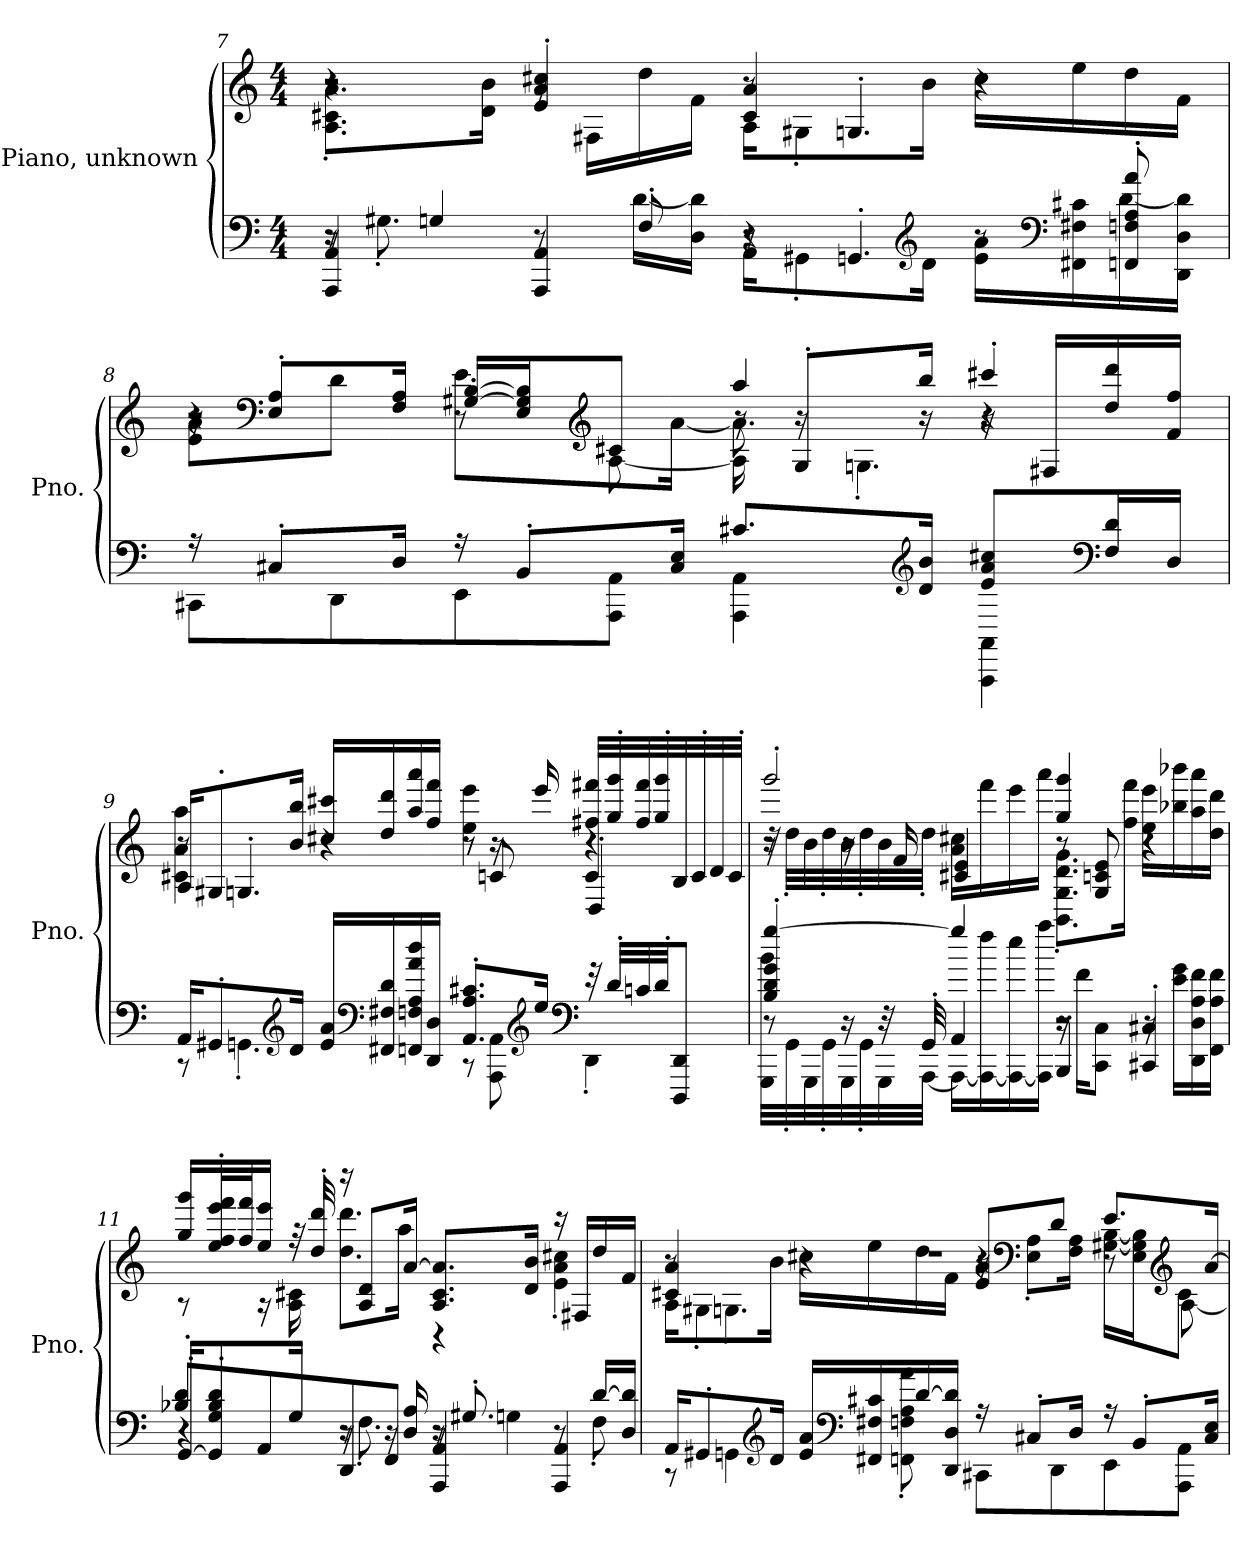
**kern	**kern
*part1	*part1
*staff2	*staff1
*I"Piano, unknown	*
*I'Pno.	*
!!LO:PB:g=z
*clefF4	*clefG2
*k[]	*k[]
*M4/4	*M4/4
=7	=7
*^	*^
*	*^	*	*^
8r	16r	4AAA/ 4AA/	4r	8.A\' 8.c#X\' 8.a\'L	2r
.	8.G#X'\	.	.	.	.
4Gn/	.	.	.	.	.
.	.	.	.	16d\ 16b\Jk	.
.	8r	4AAA/ 4AA/	4e/' 4a/' 4cc#X/'	16r	.
.	.	.	.	16F#X\LL	.
8F'/	[16d\LL	.	.	16dd\	.
.	16D\ 16d\]JJ	.	.	16f\JJ	.
4r	16AA\KL	8r	4c#/ 4a/	16A\KL	8r
.	8GG#X'\	.	.	8G#X'\	.
.	.	4.GGn'/	.	.	4.Gn'/
*clefG2	*	*	*	*	*
.	16d\Jk	.	.	16b\Jk	.
8r	16e\ 16a\LL	.	4r	16cc#\LL	.
*clefF4	*	*	*	*	*
.	16FF#X\ 16F#X\ 16c#X\	.	.	16ee\	.
8FFn/' 8Fn/' 8A/' 8a/'	[16d\	.	.	16dd\	.
.	16DD\ 16D\ 16d\]JJ	.	.	16f\JJ	.
*	*v	*v	*	*	*
!!LO:LB:g=z
=8	=8	=8	=8	=8
*	*	*	*	*^
16r	8CC#X\L	2r	8e\ 8a\L	16r	4r
*	*	*clefF4	*	*	*
8C#X'/L	.	.	.	8E/' 8A/'L	.
.	8DD\	.	8d\J	.	.
16D/Jk	.	.	.	16F/ 16A/Jk	.
16r	8EE\	.	8.e\L	[16G#X/ [16B/LL	8r
8BB'/L	.	.	.	16E/ 16G#/] 16B/]J	.
*	*	*clefG2	*	*	*
.	8AAA\ 8AA\J	.	.	8c#X/J	[8A\
16C#/ 16E/Jk	.	.	[16a\Jk	.	.
8.c#X/L	4AAA\ 4AA\	4aa/	8.a\]	16r	16A\]
.	.	.	.	8G#'/L	16r
.	.	.	.	.	4.Gn'\
*clefG2	*	*	*	*	*
16d/ 16b/Jk	.	.	16r	16bb/Jk	.
8e/ 8a/ 8cc#X/L	4AAA\ 4AA\	4ccc#X'/	4r	16r	.
.	.	.	.	16F#X/LL	.
*clefF4	*	*	*	*	*
16F/ 16d/L	.	.	.	16dd/ 16ddd/	.
16D/JJ	.	.	.	16f/ 16ff/JJ	.
*	*	*	*	*v	*v
!!LO:LB:g=z
=9	=9	=9	=9	=9
16AA/KL	8r	16A/KL	4c#X\ 4a\ 4aa\	8r
8GG#X'/	.	8G#X'/	.	.
.	4.GGn'\	.	.	4.Gn'/
*clefG2	*	*	*	*
16d/Jk	.	16b/ 16bb/Jk	.	.
16e/ 16a/LL	.	16cc#X/ 16ccc#X/LL	4r	.
*clefF4	*	*	*	*
16FF#X/ 16F#X/ 16d/	.	16dd/ 16ddd/	.	.
16FFn/ 16Fn/ 16A/ 16a/ 16dd/	.	16aa/ 16aaa/	.	.
16DD/ 16D/JJ	.	16ff/ 16fff/JJ	.	.
8.AA/' 8.A/' 8.c#X/'L	8r	8r	4ee\ 4eee\	8r
.	8AAA\ 8AA\	16r	.	8cn/
*clefG2	*	*	*	*
16ee/Jk	.	16eee/	.	.
*clefF4	*	*	*	*
32r	4DD'\	32c/ 32ff#X/ 32fff#X/LLL	4r	4D'/
32d'/LLL	.	32gg/' 32ggg/'	.	.
32cn/	.	32ff#/ 32fff#/	.	.
32d'/JJ	.	32gg/' 32ggg/'	.	.
8DDD/ 8DD/J	.	32B/	.	.
.	.	32c'/	.	.
.	.	32d/	.	.
.	.	32c'/JJJ	.	.
!!LO:LB:g=z	!!	!!
=10	=10	=10	=10	=10
*	*^	*	*	*
4B/' 4d/' 4g/' [4gg/'	32GGG\ 32b\LLL	8r	2ggg'/	32r	8r
.	32GG'\	.	.	32dd'\LLL	.
.	32GGG\	.	.	32b\	.
.	32GG'\	.	.	32dd'\	.
.	32GGG\	16r	.	32b\	16r
.	32GG'\	.	.	32dd'\	.
.	32GGG\	32r	.	32b\	16f/
.	[32AAA\JJJ	32GG'/	.	32dd'\JJJ	.
4gg/]	16AAA\LL_	4AA/	.	16a\ 16cc#X\LL	4c#X/ 4e/
.	16AAA\_ 16ff\	.	.	16fff\	.
.	16AAA\_ 16ee\	.	.	16eee\	.
.	16AAA\] 16aa\JJ	.	.	16aaa\JJ	.
2r	16r	4BBB'/	4gg/ 4ggg/	8.BB\' 8.G\' 8.d\' 8.g\'L	8r
.	16f\KL	.	.	.	.
.	8CC\ 8C\J	.	.	.	8G/ 8cn/ 8e/
.	.	.	.	16ff\ 16fff\Jk	.
.	16r	4CC#X/' 4C#X/'	4r	16ee\ 16eee\LL	4r
.	16e\ 16g\LL	.	.	16bb-X\ 16bbb-X\	.
.	16DD\ 16D\ 16A\ 16f\	.	.	16aa\ 16aaa\	.
.	16FF\ 16A\ 16f\JJ	.	.	16dd\ 16ddd\JJ	.
*	*	*	*	*v	*v
!!LO:LB:g=z
=11	=11	=11	=11	=11
[16GG'/KL	4r	8B-X/' 8d/'L	16gg/ 16ggg/LL	8r
8GG/]' 8G/' 8B-/' 8d/'	.	.	32ee/' 32ff/' 32eee/' 32fff/'L	.
.	.	.	32ff/ 32fff/J	.
.	.	8AA/	16ee/ 16eee/JJ	16r
16G/Jk	.	.	32r	16A\ 16c#X\
.	.	.	32dd/' 32ddd/'	.
8r	16r	8DD/	16r	8.dd\ 8.ddd\L
.	8.F'\	.	8A/ 8d/L	.
16r	.	8FF/J	.	.
16D/ 16A/	.	.	[16a/Jk	16aa\Jk
16r	8r	4AAA/ 4AA/	8.A/ 8.c#/ 8.a/]L	4r
8.G#X'/	.	.	.	.
.	4Gn\	.	.	.
.	.	.	16d/ 16b/Jk	.
8r	.	4AAA/ 4AA/	16r	4e\' 4a\' 4cc#X\'
.	.	.	16F#X/LL	.
[16d/LL	8F'\	.	16dd/	.
16D/ 16d/]JJ	.	.	16f/JJ	.
*	*v	*v	*	*
!!LO:LB:g=z
=12	=12	=12	=12
*	*	*^	*^
16AA/KL	8r	1r	16A\KL	4c#X/ 4a/	8r
8GG#X'/	.	.	8G#X'\	.	.
.	4GGn\	.	.	.	4.Gn'\
*clefG2	*	*	*	*	*
16d/Jk	.	.	16b\Jk	.	.
16e/ 16a/LL	.	.	16cc#X\LL	4r	.
*clefF4	*	*	*	*	*
16FF#X/ 16F#X/ 16c#X/	.	.	16ee\	.	.
[16d/	8FFn\' 8Fn\' 8A\' 8a\'	.	16dd\	.	.
16DD/ 16D/ 16d/]JJ	.	.	16f\JJ	.	.
16r	8CC#X\L	.	16r	8e/ 8a/L	4r
*	*	*clefF4	*	*	*
8C#X'/L	.	.	8E\' 8A\'L	.	.
.	8DD\	.	.	8d/J	.
16D/Jk	.	.	16F\ 16A\Jk	.	.
16r	8EE\	.	[16G#X\ [16B\LL	8.e/L	8r
8BB'/L	.	.	16E\ 16G#\] 16B\]J	.	.
*	*	*clefG2	*	*	*
.	8AAA\ 8AA\J	.	8c#\J	.	[8A\
16C#/ 16E/Jk	.	.	.	[16a/Jk	.
*v	*v	*	*	*	*
*	*v	*v	*v	*v
=	=
*-	*-
